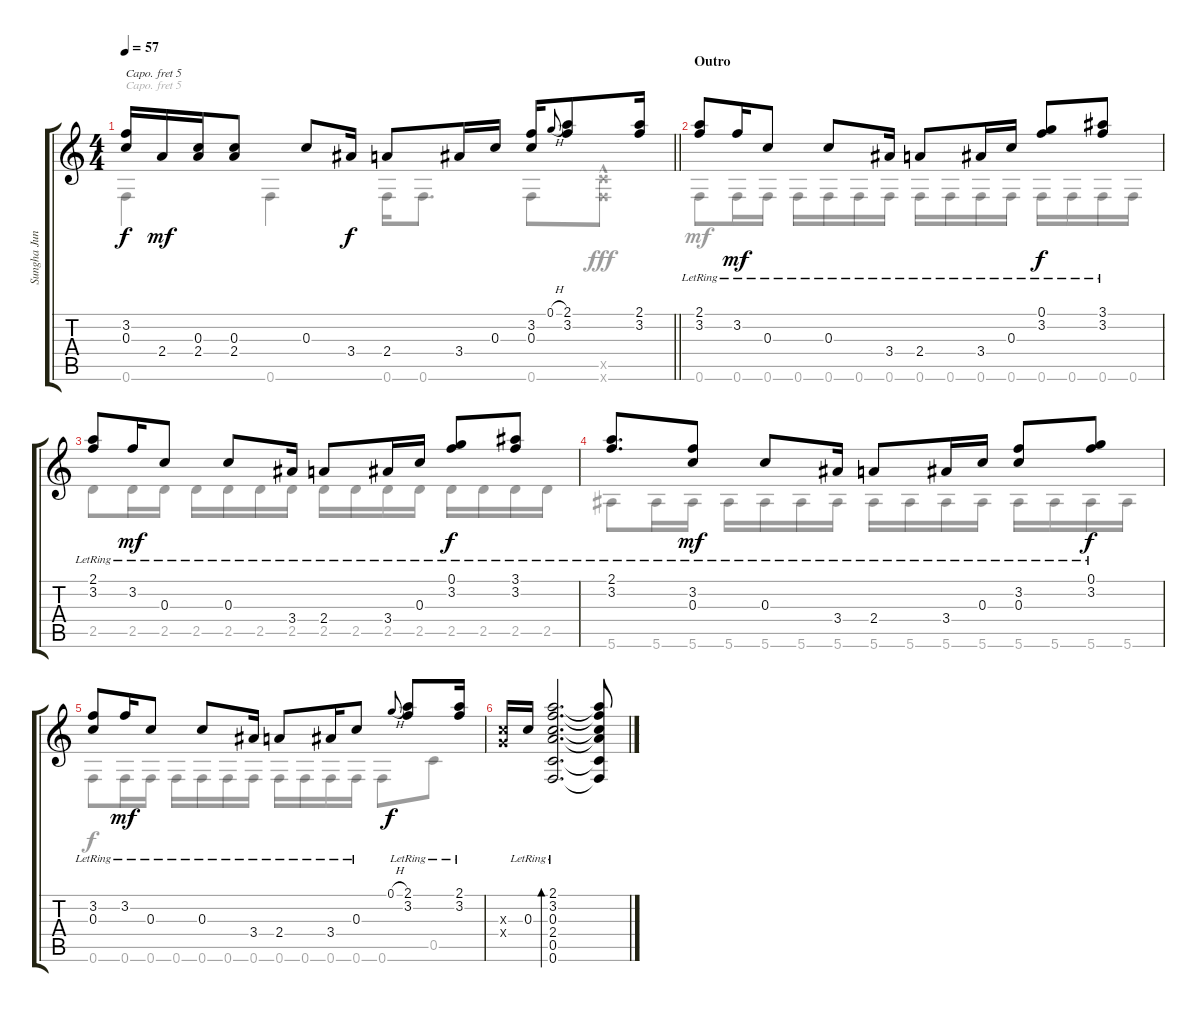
\track ("Sungha Jung" "Sungha Jun") {instrument acousticguitarsteel}
\staff {score tabs}
\capo 5
\tuning (D4 A3 G3 D3 G2 C2) {hide}
\voice
\ts (4 4)
\tempo 57
\clef g2
\barLineRight lightlight
\ks c
(3.2{t} 0.3{t}).16{dy f} 2.4.16{dy mf} (0.3 2.4).16 (0.3 2.4).8 0.3.8 3.4.16{dy f} 2.4.8 3.4.16 0.3.16 (3.2 0.3).16 0.1{h}.8{gr onbeat} (2.1 3.2).8 (2.1 3.2).16 |
\section ("" "Outro")
(2.1{lr} 3.2{lr}).8 3.2{lr}.16{dy mf} 0.3{lr}.8 0.3{lr}.8 3.4{lr}.16 2.4{lr}.8 3.4{lr}.16 0.3{lr}.16 (0.1{lr} 3.2{lr}).8{dy f} (3.1{lr} 3.2{lr}).8 |
(2.1{lr} 3.2{lr}).8 3.2{lr}.16{dy mf} 0.3{lr}.8 0.3{lr}.8 3.4{lr}.16 2.4{lr}.8 3.4{lr}.16 0.3{lr}.16 (0.1{lr} 3.2{lr}).8{dy f} (3.1{lr} 3.2{lr}).8 |
(2.1{lr} 3.2{lr}).8{d} (3.2{lr} 0.3{lr}).8{dy mf} 0.3{lr}.8 3.4{lr}.16 2.4{lr}.8 3.4{lr}.16 0.3{lr}.16 (3.2{lr} 0.3{lr}).8 (0.1{lr} 3.2{lr}).8{dy f} |
(3.2{lr} 0.3{lr}).8 3.2{lr}.16{dy mf} 0.3{lr}.8 0.3{lr}.8 3.4{lr}.16 2.4{lr}.8 3.4{lr}.16 0.3{lr}.8 0.1{h}.8{gr onbeat dy f} (2.1{lr} 3.2{lr}).8 (2.1{lr} 3.2{lr}).16 |
(0.3{x} 0.4{x}).16 0.3{lr}.16 (2.1{lr} 3.2{lr} 0.3{lr} 2.4{lr} 0.5{lr} 0.6{lr}).2{d bd 240} (2.1{t} 3.2{t} 0.3{t} 2.4{t} 0.5{t} 0.6{t}).8 |
\voice
\clef g2
\ottava regular
\simile none
\barLineRight lightlight
\ks c
0.6.4{dy f} 0.6.4 0.6.16 0.6.8{d} 0.6.8 (0.5{hac x} 0.6{hac x}).8{dy fff} |
0.6.8{dy mf} 0.6.16 0.6.16 0.6.16 0.6.16 0.6.16 0.6.16 0.6.16 0.6.16 0.6.16 0.6.16 0.6.16 0.6.16 0.6.16 0.6.16 |
2.5.8 2.5.16 2.5.16 2.5.16 2.5.16 2.5.16 2.5.16 2.5.16 2.5.16 2.5.16 2.5.16 2.5.16 2.5.16 2.5.16 2.5.16 |
5.6.8 5.6.16 5.6.16 5.6.16 5.6.16 5.6.16 5.6.16 5.6.16 5.6.16 5.6.16 5.6.16 5.6.16 5.6.16 5.6.16 5.6.16 |
0.6.8{dy f} 0.6.16 0.6.16 0.6.16 0.6.16 0.6.16 0.6.16 0.6.16 0.6.16 0.6.16 0.6.16 0.6.8 0.5.8 |
|
